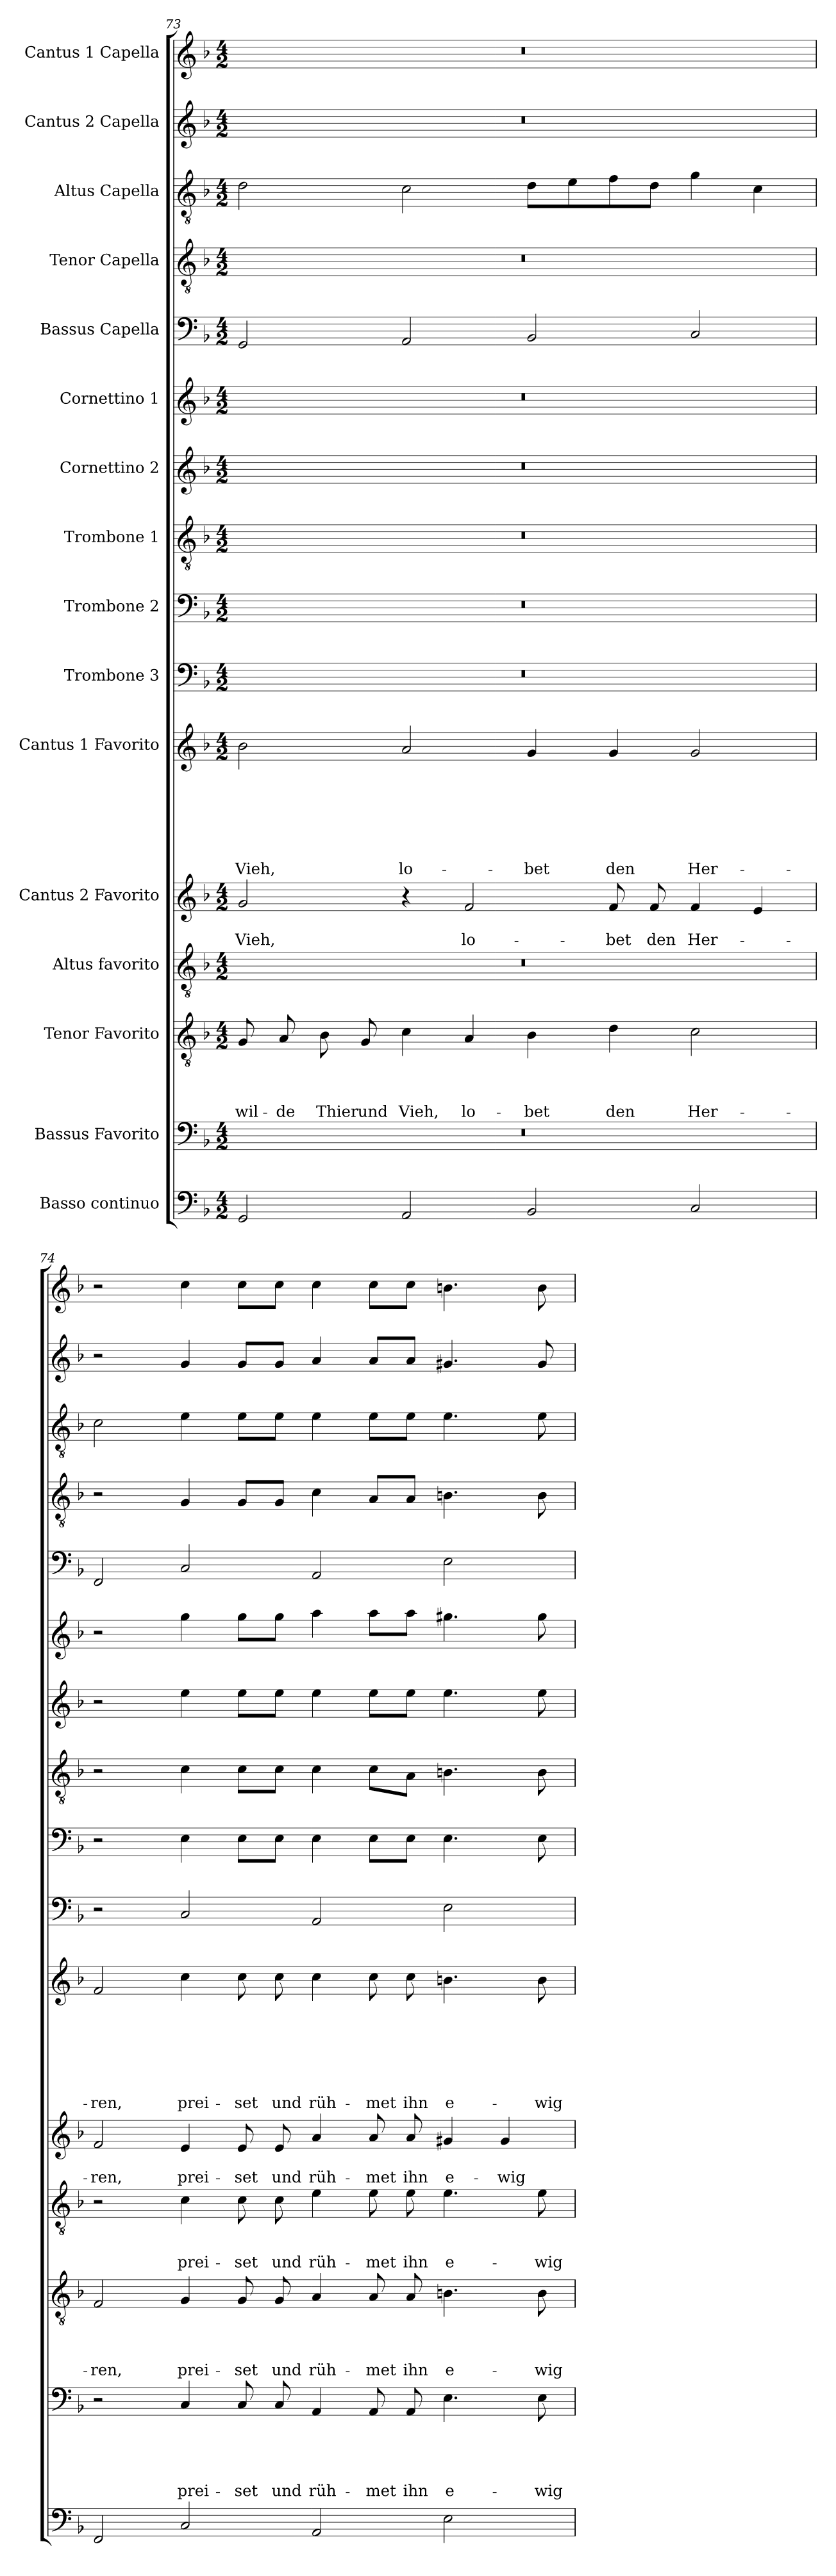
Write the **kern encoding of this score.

**kern	**kern	**text	**text	**text	**text	**text	**kern	**text	**text	**text	**text	**kern	**text	**text	**text	**kern	**text	**text	**kern	**text	**text	**text	**text	**text	**text	**text	**kern	**kern	**kern	**kern	**kern	**kern	**kern	**kern	**kern	**kern
*part16	*part15	*part15	*part15	*part15	*part15	*part15	*part14	*part14	*part14	*part14	*part14	*part13	*part13	*part13	*part13	*part12	*part12	*part12	*part11	*part11	*part11	*part11	*part11	*part11	*part11	*part11	*part10	*part9	*part8	*part7	*part6	*part5	*part4	*part3	*part2	*part1
*staff16	*staff15	*staff15	*staff15	*staff15	*staff15	*staff15	*staff14	*staff14	*staff14	*staff14	*staff14	*staff13	*staff13	*staff13	*staff13	*staff12	*staff12	*staff12	*staff11	*staff11	*staff11	*staff11	*staff11	*staff11	*staff11	*staff11	*staff10	*staff9	*staff8	*staff7	*staff6	*staff5	*staff4	*staff3	*staff2	*staff1
*I"Basso continuo	*I"Bassus Favorito	*	*	*	*	*	*I"Tenor Favorito	*	*	*	*	*I"Altus favorito	*	*	*	*I"Cantus 2 Favorito	*	*	*I"Cantus 1 Favorito	*	*	*	*	*	*	*	*I"Trombone 3	*I"Trombone 2	*I"Trombone 1	*I"Cornettino 2	*I"Cornettino 1	*I"Bassus Capella	*I"Tenor Capella	*I"Altus Capella	*I"Cantus 2 Capella	*I"Cantus 1 Capella
*clefF4	*clefF4	*	*	*	*	*	*clefGv2	*	*	*	*	*clefGv2	*	*	*	*clefG2	*	*	*clefG2	*	*	*	*	*	*	*	*clefF4	*clefF4	*clefGv2	*clefG2	*clefG2	*clefF4	*clefGv2	*clefGv2	*clefG2	*clefG2
*k[b-]	*k[b-]	*	*	*	*	*	*k[b-]	*	*	*	*	*k[b-]	*	*	*	*k[b-]	*	*	*k[b-]	*	*	*	*	*	*	*	*k[b-]	*k[b-]	*k[b-]	*k[b-]	*k[b-]	*k[b-]	*k[b-]	*k[b-]	*k[b-]	*k[b-]
*F:	*F:	*	*	*	*	*	*F:	*	*	*	*	*F:	*	*	*	*F:	*	*	*F:	*	*	*	*	*	*	*	*F:	*F:	*F:	*F:	*F:	*F:	*F:	*F:	*F:	*F:
*M4/2	*M4/2	*	*	*	*	*	*M4/2	*	*	*	*	*M4/2	*	*	*	*M4/2	*	*	*M4/2	*	*	*	*	*	*	*	*M4/2	*M4/2	*M4/2	*M4/2	*M4/2	*M4/2	*M4/2	*M4/2	*M4/2	*M4/2
=73	=73	=73	=73	=73	=73	=73	=73	=73	=73	=73	=73	=73	=73	=73	=73	=73	=73	=73	=73	=73	=73	=73	=73	=73	=73	=73	=73	=73	=73	=73	=73	=73	=73	=73	=73	=73
!	!	!	!	!	!	!	!	!	!	!	!LO:LY:b	!	!	!	!	!	!	!LO:LY:b	!	!	!	!	!	!	!	!LO:LY:b	!	!	!	!	!	!	!	!	!	!
2GG/	0r	.	.	.	.	.	8G/	.	.	.	wil-	0r	.	.	.	2g/	.	Vieh,	2b-\	.	.	.	.	.	.	Vieh,	0r	0r	0r	0r	0r	2GG/	0r	2d\	0r	0r
!	!	!	!	!	!	!	!	!	!	!	!LO:LY:b	!	!	!	!	!	!	!	!	!	!	!	!	!	!	!	!	!	!	!	!	!	!	!	!	!
.	.	.	.	.	.	.	8A/	.	.	.	-de	.	.	.	.	.	.	.	.	.	.	.	.	.	.	.	.	.	.	.	.	.	.	.	.	.
!	!	!	!	!	!	!	!	!	!	!	!LO:LY:b	!	!	!	!	!	!	!	!	!	!	!	!	!	!	!	!	!	!	!	!	!	!	!	!	!
.	.	.	.	.	.	.	8B-\	.	.	.	Thier	.	.	.	.	.	.	.	.	.	.	.	.	.	.	.	.	.	.	.	.	.	.	.	.	.
!	!	!	!	!	!	!	!	!	!	!	!LO:LY:b	!	!	!	!	!	!	!	!	!	!	!	!	!	!	!	!	!	!	!	!	!	!	!	!	!
.	.	.	.	.	.	.	8G/	.	.	.	und	.	.	.	.	.	.	.	.	.	.	.	.	.	.	.	.	.	.	.	.	.	.	.	.	.
!	!	!	!	!	!	!	!	!	!	!	!LO:LY:b	!	!	!	!	!	!	!	!	!	!	!	!	!	!	!LO:LY:b	!	!	!	!	!	!	!	!	!	!
2AA/	.	.	.	.	.	.	4c\	.	.	.	Vieh,	.	.	.	.	4r	.	.	2a/	.	.	.	.	.	.	lo-	.	.	.	.	.	2AA/	.	2c\	.	.
!	!	!	!	!	!	!	!	!	!	!	!LO:LY:b	!	!	!	!	!	!	!LO:LY:b	!	!	!	!	!	!	!	!	!	!	!	!	!	!	!	!	!	!
.	.	.	.	.	.	.	4A/	.	.	.	lo-	.	.	.	.	2f/	.	lo-	.	.	.	.	.	.	.	.	.	.	.	.	.	.	.	.	.	.
!	!	!	!	!	!	!	!	!	!	!	!LO:LY:b	!	!	!	!	!	!	!	!	!	!	!	!	!	!	!LO:LY:b	!	!	!	!	!	!	!	!	!	!
2BB-/	.	.	.	.	.	.	4B-\	.	.	.	-bet	.	.	.	.	.	.	.	4g/	.	.	.	.	.	.	-bet	.	.	.	.	.	2BB-/	.	8d\L	.	.
.	.	.	.	.	.	.	.	.	.	.	.	.	.	.	.	.	.	.	.	.	.	.	.	.	.	.	.	.	.	.	.	.	.	8e\	.	.
!	!	!	!	!	!	!	!	!	!	!	!LO:LY:b	!	!	!	!	!	!	!LO:LY:b	!	!	!	!	!	!	!	!LO:LY:b	!	!	!	!	!	!	!	!	!	!
.	.	.	.	.	.	.	4d\	.	.	.	den	.	.	.	.	8f/	.	-bet	4g/	.	.	.	.	.	.	den	.	.	.	.	.	.	.	8f\	.	.
!	!	!	!	!	!	!	!	!	!	!	!	!	!	!	!	!	!	!LO:LY:b	!	!	!	!	!	!	!	!	!	!	!	!	!	!	!	!	!	!
.	.	.	.	.	.	.	.	.	.	.	.	.	.	.	.	8f/	.	den	.	.	.	.	.	.	.	.	.	.	.	.	.	.	.	8d\J	.	.
!	!	!	!	!	!	!	!	!	!	!	!LO:LY:b	!	!	!	!	!	!	!LO:LY:b	!	!	!	!	!	!	!	!LO:LY:b	!	!	!	!	!	!	!	!	!	!
2C/	.	.	.	.	.	.	2c\	.	.	.	Her-	.	.	.	.	4f/	.	Her-	2g/	.	.	.	.	.	.	Her-	.	.	.	.	.	2C/	.	4g\	.	.
.	.	.	.	.	.	.	.	.	.	.	.	.	.	.	.	4e/	.	.	.	.	.	.	.	.	.	.	.	.	.	.	.	.	.	4c\	.	.
!!LO:PB:g=z
=74	=74	=74	=74	=74	=74	=74	=74	=74	=74	=74	=74	=74	=74	=74	=74	=74	=74	=74	=74	=74	=74	=74	=74	=74	=74	=74	=74	=74	=74	=74	=74	=74	=74	=74	=74	=74
!	!	!	!	!	!	!	!	!	!	!	!LO:LY:b	!	!	!	!	!	!	!LO:LY:b	!	!	!	!	!	!	!	!LO:LY:b	!	!	!	!	!	!	!	!	!	!
2FF/	2r	.	.	.	.	.	2F/	.	.	.	-ren,	2r	.	.	.	2f/	.	-ren,	2f/	.	.	.	.	.	.	-ren,	2r	2r	2r	2r	2r	2FF/	2r	2c\	2r	2r
!	!	!	!	!	!	!LO:LY:b	!	!	!	!	!LO:LY:b	!	!	!	!LO:LY:b	!	!	!LO:LY:b	!	!	!	!	!	!	!	!LO:LY:b	!	!	!	!	!	!	!	!	!	!
2C/	4C/	.	.	.	.	prei-	4G/	.	.	.	prei-	4c\	.	.	prei-	4e/	.	prei-	4cc\	.	.	.	.	.	.	prei-	2C/	4E\	4c\	4ee\	4gg\	2C/	4G/	4e\	4g/	4cc\
!	!	!	!	!	!	!LO:LY:b	!	!	!	!	!LO:LY:b	!	!	!	!LO:LY:b	!	!	!LO:LY:b	!	!	!	!	!	!	!	!LO:LY:b	!	!	!	!	!	!	!	!	!	!
.	8C/	.	.	.	.	-set	8G/	.	.	.	-set	8c\	.	.	-set	8e/	.	-set	8cc\	.	.	.	.	.	.	-set	.	8E\L	8c\L	8ee\L	8gg\L	.	8G/L	8e\L	8g/L	8cc\L
!	!	!	!	!	!	!LO:LY:b	!	!	!	!	!LO:LY:b	!	!	!	!LO:LY:b	!	!	!LO:LY:b	!	!	!	!	!	!	!	!LO:LY:b	!	!	!	!	!	!	!	!	!	!
.	8C/	.	.	.	.	und	8G/	.	.	.	und	8c\	.	.	und	8e/	.	und	8cc\	.	.	.	.	.	.	und	.	8E\J	8c\J	8ee\J	8gg\J	.	8G/J	8e\J	8g/J	8cc\J
!	!	!	!	!	!	!LO:LY:b	!	!	!	!	!LO:LY:b	!	!	!	!LO:LY:b	!	!	!LO:LY:b	!	!	!	!	!	!	!	!LO:LY:b	!	!	!	!	!	!	!	!	!	!
2AA/	4AA/	.	.	.	.	rüh-	4A/	.	.	.	rüh-	4e\	.	.	rüh-	4a/	.	rüh-	4cc\	.	.	.	.	.	.	rüh-	2AA/	4E\	4c\	4ee\	4aa\	2AA/	4c\	4e\	4a/	4cc\
!	!	!	!	!	!	!LO:LY:b	!	!	!	!	!LO:LY:b	!	!	!	!LO:LY:b	!	!	!LO:LY:b	!	!	!	!	!	!	!	!LO:LY:b	!	!	!	!	!	!	!	!	!	!
.	8AA/	.	.	.	.	-met	8A/	.	.	.	-met	8e\	.	.	-met	8a/	.	-met	8cc\	.	.	.	.	.	.	-met	.	8E\L	8c\L	8ee\L	8aa\L	.	8A/L	8e\L	8a/L	8cc\L
!	!	!	!	!	!	!LO:LY:b	!	!	!	!	!LO:LY:b	!	!	!	!LO:LY:b	!	!	!LO:LY:b	!	!	!	!	!	!	!	!LO:LY:b	!	!	!	!	!	!	!	!	!	!
.	8AA/	.	.	.	.	ihn	8A/	.	.	.	ihn	8e\	.	.	ihn	8a/	.	ihn	8cc\	.	.	.	.	.	.	ihn	.	8E\J	8A\J	8ee\J	8aa\J	.	8A/J	8e\J	8a/J	8cc\J
!	!	!	!	!	!	!LO:LY:b	!	!	!	!	!LO:LY:b	!	!	!	!LO:LY:b	!	!	!LO:LY:b	!	!	!	!	!	!	!	!LO:LY:b	!	!	!	!	!	!	!	!	!	!
2E\	4.E\	.	.	.	.	e-	4.Bn\	.	.	.	e-	4.e\	.	.	e-	4g#X/	.	e-	4.bn\	.	.	.	.	.	.	e-	2E\	4.E\	4.Bn\	4.ee\	4.gg#X\	2E\	4.Bn\	4.e\	4.g#X/	4.bn\
!	!	!	!	!	!	!	!	!	!	!	!	!	!	!	!	!	!	!LO:LY:b	!	!	!	!	!	!	!	!	!	!	!	!	!	!	!	!	!	!
.	.	.	.	.	.	.	.	.	.	.	.	.	.	.	.	4g#/	.	-wig-	.	.	.	.	.	.	.	.	.	.	.	.	.	.	.	.	.	.
!	!	!	!	!	!	!LO:LY:b	!	!	!	!	!LO:LY:b	!	!	!	!LO:LY:b	!	!	!	!	!	!	!	!	!	!	!LO:LY:b	!	!	!	!	!	!	!	!	!	!
.	8E\	.	.	.	.	-wig-	8B\	.	.	.	-wig-	8e\	.	.	-wig-	.	.	.	8b\	.	.	.	.	.	.	-wig-	.	8E\	8B\	8ee\	8gg#\	.	8B\	8e\	8g#/	8b\
=	=	=	=	=	=	=	=	=	=	=	=	=	=	=	=	=	=	=	=	=	=	=	=	=	=	=	=	=	=	=	=	=	=	=	=	=
*-	*-	*-	*-	*-	*-	*-	*-	*-	*-	*-	*-	*-	*-	*-	*-	*-	*-	*-	*-	*-	*-	*-	*-	*-	*-	*-	*-	*-	*-	*-	*-	*-	*-	*-	*-	*-
